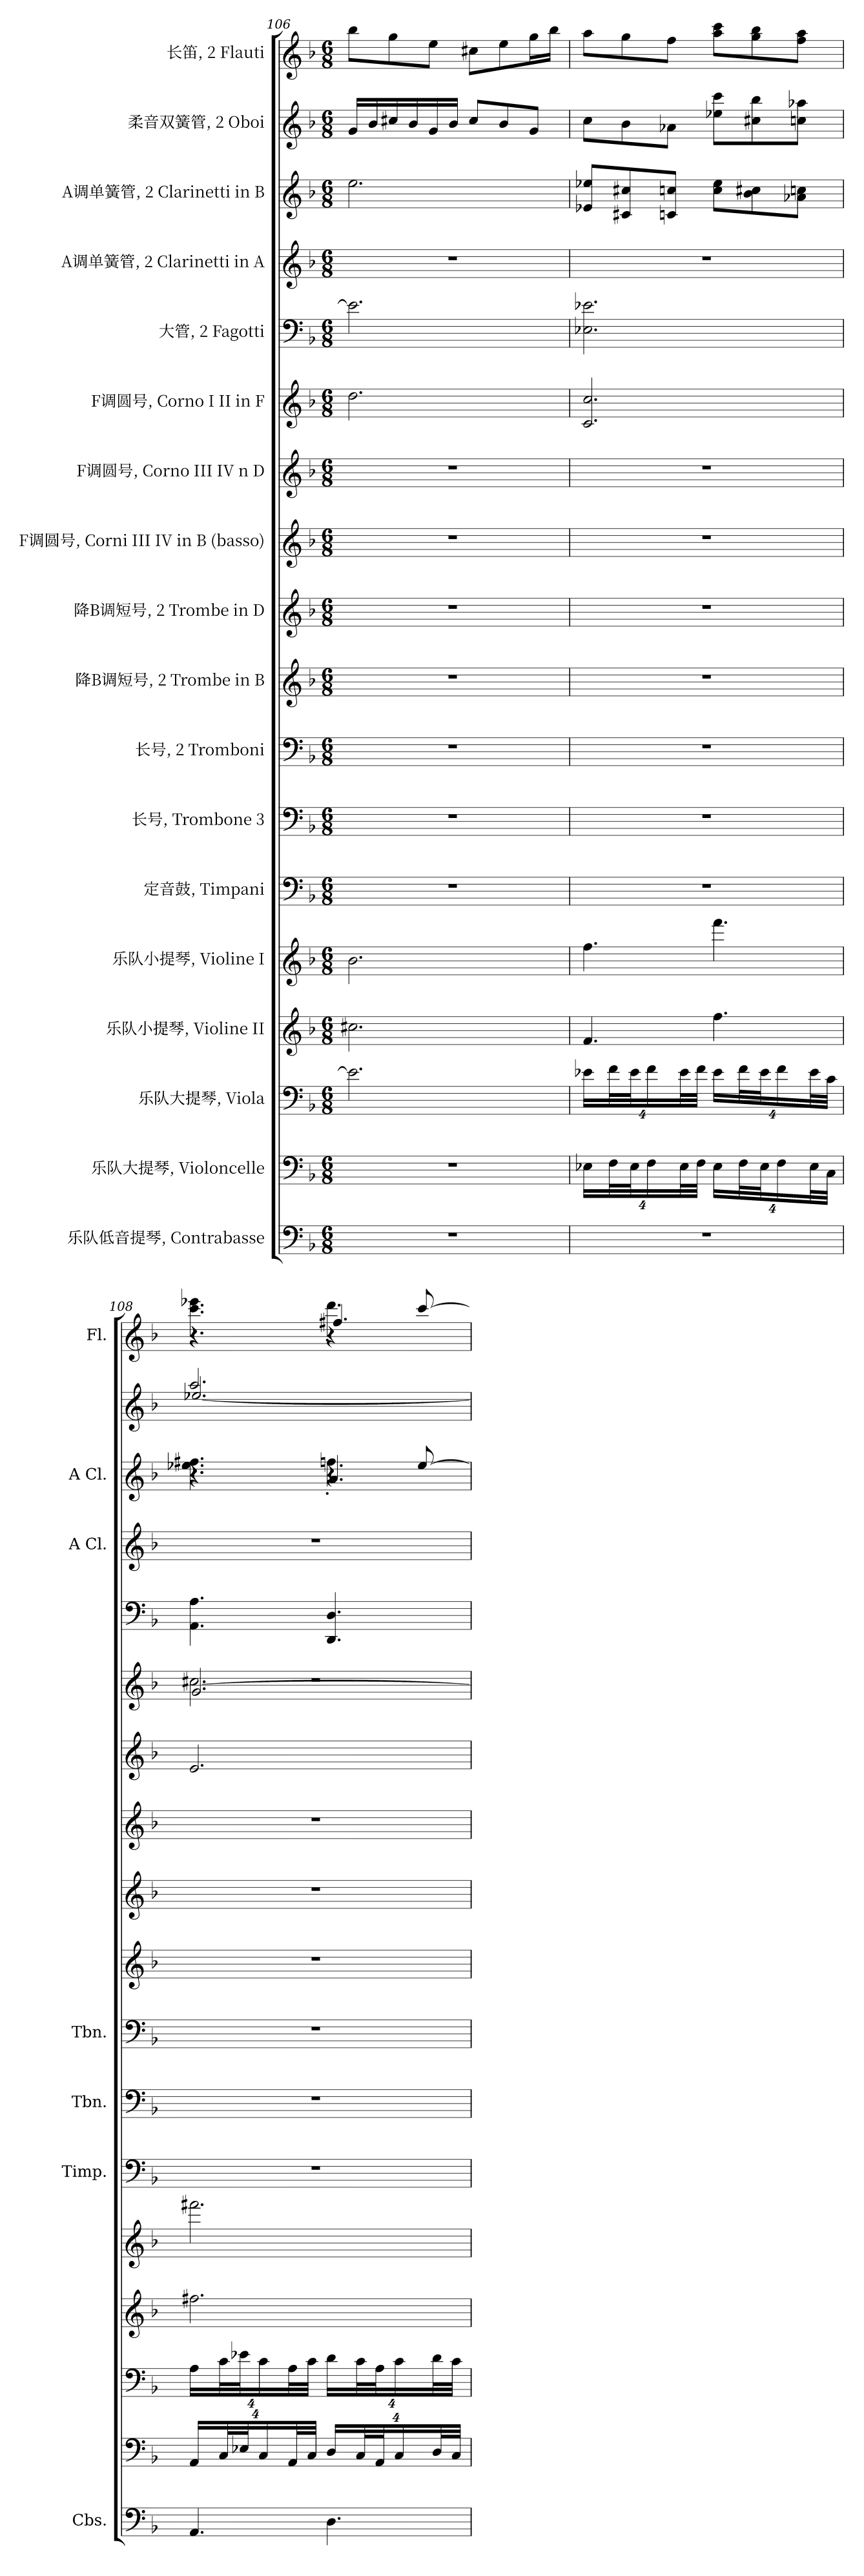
**kern	**kern	**kern	**kern	**kern	**kern	**kern	**kern	**kern	**kern	**kern	**kern	**kern	**kern	**kern	**kern	**kern	**kern
*part18	*part17	*part16	*part15	*part14	*part13	*part12	*part11	*part10	*part9	*part8	*part7	*part6	*part5	*part4	*part3	*part2	*part1
*staff18	*staff17	*staff16	*staff15	*staff14	*staff13	*staff12	*staff11	*staff10	*staff9	*staff8	*staff7	*staff6	*staff5	*staff4	*staff3	*staff2	*staff1
*I"乐队低音提琴, Contrabasse	*I"乐队大提琴, Violoncelle	*I"乐队大提琴, Viola	*I"乐队小提琴, Violine II	*I"乐队小提琴, Violine I	*I"定音鼓, Timpani	*I"长号, Trombone 3	*I"长号, 2 Tromboni	*I"降B调短号, 2 Trombe in B	*I"降B调短号, 2 Trombe in D	*I"F调圆号, Corni III IV in B (basso)	*I"F调圆号, Corno III IV n D	*I"F调圆号, Corno I II in F	*I"大管, 2 Fagotti	*I"A调单簧管, 2 Clarinetti in A	*I"A调单簧管, 2 Clarinetti in B	*I"柔音双簧管, 2 Oboi	*I"长笛, 2 Flauti
*I'Cbs.	*	*	*	*	*I'Timp.	*I'Tbn.	*I'Tbn.	*	*	*	*	*	*	*I'A Cl.	*I'A Cl.	*	*I'Fl.
!!LO:PB:g=z
*clefF4	*clefF4	*clefF4	*clefG2	*clefG2	*clefF4	*clefF4	*clefF4	*clefG2	*clefG2	*clefG2	*clefG2	*clefG2	*clefF4	*clefG2	*clefG2	*clefG2	*clefG2
*ITrd7c12	*	*	*	*	*	*	*	*ITrd1c2	*ITrd1c2	*ITrd4c7	*ITrd4c7	*ITrd4c7	*	*ITrd2c3	*ITrd2c3	*ITrd2c3	*
*k[b-]	*k[b-]	*k[b-]	*k[b-]	*k[b-]	*k[b-]	*k[b-]	*k[b-]	*k[b-e-a-]	*k[b-e-a-]	*k[b-e-]	*k[b-e-]	*k[b-e-]	*k[b-]	*k[f#c#]	*k[f#c#]	*k[f#c#]	*k[b-]
*M6/8	*M6/8	*M6/8	*M6/8	*M6/8	*M6/8	*M6/8	*M6/8	*M6/8	*M6/8	*M6/8	*M6/8	*M6/8	*M6/8	*M6/8	*M6/8	*M6/8	*M6/8
*MM91	*MM91	*MM91	*MM91	*MM91	*MM91	*MM91	*MM91	*MM91	*MM91	*MM91	*MM91	*MM91	*MM91	*MM91	*MM91	*MM91	*MM91
=106	=106	=106	=106	=106	=106	=106	=106	=106	=106	=106	=106	=106	=106	=106	=106	=106	=106
2.r	2.r	2.e\]	2.cc#X\	2.b-\	2.r	2.r	2.r	2.r	2.r	2.r	2.r	2.g\	2.e\]	2.r	2.cc#\	16e/LL	8bb-\L
.	.	.	.	.	.	.	.	.	.	.	.	.	.	.	.	16g/	.
.	.	.	.	.	.	.	.	.	.	.	.	.	.	.	.	16a#X/	8gg\
.	.	.	.	.	.	.	.	.	.	.	.	.	.	.	.	16g/	.
.	.	.	.	.	.	.	.	.	.	.	.	.	.	.	.	16e/	8ee\J
.	.	.	.	.	.	.	.	.	.	.	.	.	.	.	.	16g/JJ	.
.	.	.	.	.	.	.	.	.	.	.	.	.	.	.	.	8a#/L	8cc#X\L
.	.	.	.	.	.	.	.	.	.	.	.	.	.	.	.	8g/	8ee\
.	.	.	.	.	.	.	.	.	.	.	.	.	.	.	.	8e/J	16gg\L
.	.	.	.	.	.	.	.	.	.	.	.	.	.	.	.	.	16bb-\JJ
=107	=107	=107	=107	=107	=107	=107	=107	=107	=107	=107	=107	=107	=107	=107	=107	=107	=107
*	*Xbrackettup	*Xbrackettup	*	*	*	*	*	*	*	*	*	*	*	*	*	*	*
2.r	32%3E-X\L	32%3e-X\L	4.f/	4.ff\	2.r	2.r	2.r	2.r	2.r	2.r	2.r	2.F/ 2.f/	2.E-X\ 2.e-X\	2.r	8cn/ 8ccn/L	8a\L	8aa\L
.	64%3F\L	64%3f\L	.	.	.	.	.	.	.	.	.	.	.	.	.	.	.
*	*	*	*	*	*	*	*	*	*	*	*	*	*	*	*	*	*MM98
.	.	.	.	.	.	.	.	.	.	.	.	.	.	.	8A#X/ 8a#X/	8g\	8gg\
.	64%3E-\J	64%3e-\J	.	.	.	.	.	.	.	.	.	.	.	.	.	.	.
.	32%3F\	32%3f\	.	.	.	.	.	.	.	.	.	.	.	.	.	.	.
.	.	.	.	.	.	.	.	.	.	.	.	.	.	.	8An/ 8an/J	8fn\J	8ff\J
.	64%3E-\L	64%3e-\L	.	.	.	.	.	.	.	.	.	.	.	.	.	.	.
.	64%3F\JJ	64%3f\JJ	.	.	.	.	.	.	.	.	.	.	.	.	.	.	.
*	*	*	*	*	*	*	*	*	*	*	*	*	*	*	*	*	*MM93
.	32%3E-\L	32%3e-\L	4.ff\	4.fff\	.	.	.	.	.	.	.	.	.	.	8a\ 8cc\L	8ccn\ 8aa\L	8aa\ 8ccc\L
.	64%3F\L	64%3f\L	.	.	.	.	.	.	.	.	.	.	.	.	.	.	.
*	*	*	*	*	*	*	*	*	*	*	*	*	*	*	*	*	*MM98
.	.	.	.	.	.	.	.	.	.	.	.	.	.	.	8g\ 8a#X\	8a#X\ 8gg\	8gg\ 8bb-\
.	64%3E-\J	64%3e-\J	.	.	.	.	.	.	.	.	.	.	.	.	.	.	.
.	32%3F\	32%3f\	.	.	.	.	.	.	.	.	.	.	.	.	.	.	.
.	.	.	.	.	.	.	.	.	.	.	.	.	.	.	8fn\ 8an\J	8an\ 8ffn\J	8ff\ 8aa\J
.	64%3E-\L	64%3e-\L	.	.	.	.	.	.	.	.	.	.	.	.	.	.	.
.	64%3C\JJ	64%3c\JJ	.	.	.	.	.	.	.	.	.	.	.	.	.	.	.
!!LO:PB:g=z
=108	=108	=108	=108	=108	=108	=108	=108	=108	=108	=108	=108	=108	=108	=108	=108	=108	=108
*	*	*	*	*	*	*	*	*	*	*	*	*	*	*	*	*	*MM91
*	*	*	*	*	*	*	*	*	*	*	*	*^	*	*	*^	*^	*^
*	*	*	*	*	*	*	*	*	*	*	*	*	*^	*	*	*	*^	*	*	*	*^
4.AAA/	32%3AA/L	32%3A\L	2.ff#X\	2.fff#X\	2.r	2.r	2.r	2.r	2.r	2.r	2.A/	2.r	2.f#X\	[2.c/	4.AA\ 4.A\	2.r	4.r	4.ccn\ 4.dd#X\	4.r	2.ff#/	[2.ccn/	4.r	4.ccc\ 4.eee-X\	4.r
.	64%3C/L	64%3c\L	.	.	.	.	.	.	.	.	.	.	.	.	.	.	.	.	.	.	.	.	.	.
.	64%3E-X/J	64%3e-X\J	.	.	.	.	.	.	.	.	.	.	.	.	.	.	.	.	.	.	.	.	.	.
.	32%3C/	32%3c\	.	.	.	.	.	.	.	.	.	.	.	.	.	.	.	.	.	.	.	.	.	.
.	64%3AA/L	64%3A\L	.	.	.	.	.	.	.	.	.	.	.	.	.	.	.	.	.	.	.	.	.	.
.	64%3C/JJ	64%3c\JJ	.	.	.	.	.	.	.	.	.	.	.	.	.	.	.	.	.	.	.	.	.	.
*	*	*	*	*	*	*	*	*	*	*	*	*	*	*	*	*	*	*	*	*	*	*MM93	*	*
4.DD\	32%3D/L	32%3d\L	.	.	.	.	.	.	.	.	.	.	.	.	4.DD/ 4.D/	.	4r	4.ddn'\	4.f#/	.	.	4r	4.ddd'\	4.ff#X/
.	64%3C/L	64%3c\L	.	.	.	.	.	.	.	.	.	.	.	.	.	.	.	.	.	.	.	.	.	.
.	64%3AA/J	64%3A\J	.	.	.	.	.	.	.	.	.	.	.	.	.	.	.	.	.	.	.	.	.	.
.	32%3C/	32%3c\	.	.	.	.	.	.	.	.	.	.	.	.	.	.	.	.	.	.	.	.	.	.
.	.	.	.	.	.	.	.	.	.	.	.	.	.	.	.	.	[8cc/	.	.	.	.	[8ccc/	.	.
.	64%3D/L	64%3d\L	.	.	.	.	.	.	.	.	.	.	.	.	.	.	.	.	.	.	.	.	.	.
.	64%3C/JJ	64%3c\JJ	.	.	.	.	.	.	.	.	.	.	.	.	.	.	.	.	.	.	.	.	.	.
*	*	*	*	*	*	*	*	*	*	*	*	*	*	*	*	*	*v	*v	*v	*	*	*v	*v	*v
*	*	*	*	*	*	*	*	*	*	*	*	*v	*v	*v	*	*	*	*v	*v	*
=	=	=	=	=	=	=	=	=	=	=	=	=	=	=	=	=	=
*-	*-	*-	*-	*-	*-	*-	*-	*-	*-	*-	*-	*-	*-	*-	*-	*-	*-
